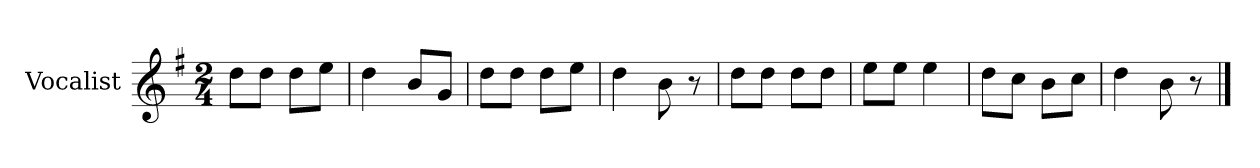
**kern
*part1
*staff1
*I"Vocalist
*k[f#]
*G:
*M2/4
=1
8ddL
8ddJ
8ddL
8eeJ
=2
4dd
8bL
8gJ
=3
8ddL
8ddJ
8ddL
8eeJ
=4
4dd
8b
8r
=5
8ddL
8ddJ
8ddL
8ddJ
=6
8eeL
8eeJ
4ee
=7
8ddL
8ccJ
8bL
8ccJ
=8
4dd
8b
8r
==
*-
